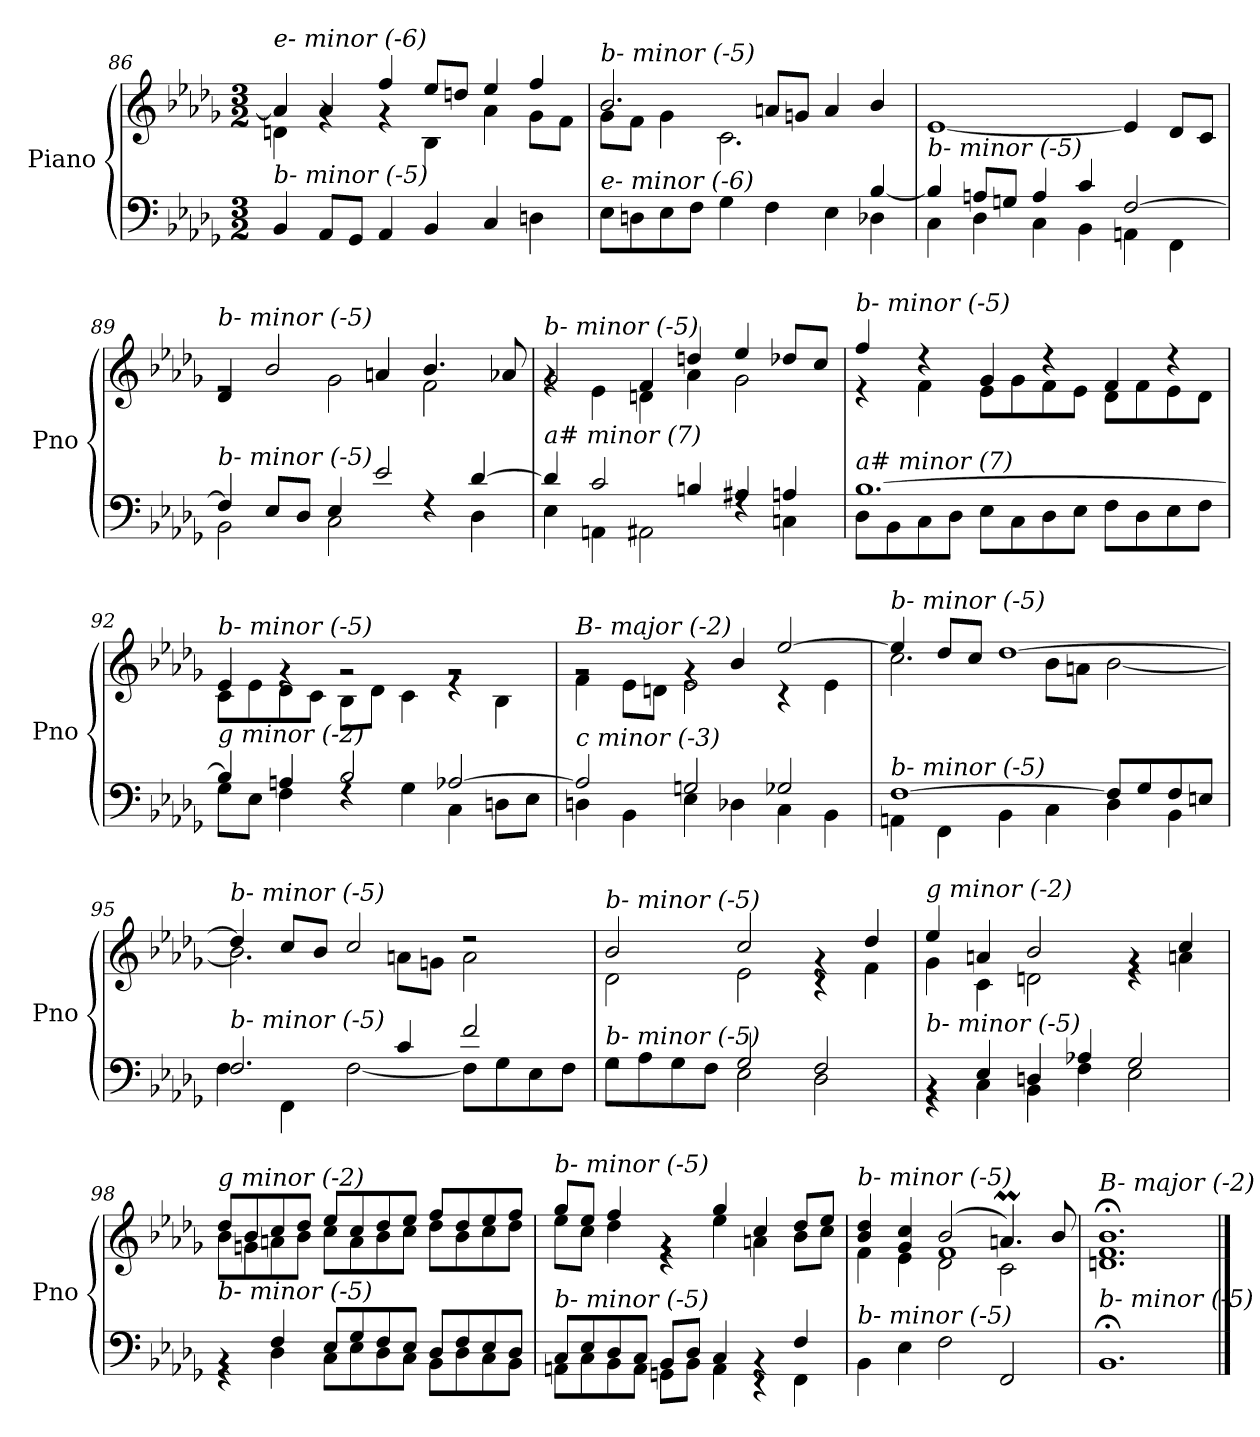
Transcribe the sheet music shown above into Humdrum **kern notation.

**kern	**kern
*part1	*part1
*staff2	*staff1
*I"Piano	*
*I'Pno	*
*clefF4	*clefG2
*k[b-e-a-d-g-]	*k[b-e-a-d-g-]
*M3/2	*M3/2
=86	=86
*	*^
!	!LO:TX:i:t=e- minor (-6)	!
!LO:TX:i:t=b- minor (-5)	!	!
4BB-/	4a-/]	4dn\
8AA-/L	4a-/	4rg
8GG-/J	.	.
4AA-/	4ff/	4rg
4BB-/	8ee-/L	4B-\
.	8ddn/J	.
4C/	4ee-/	4a-\
4Dn\	4ff/	8g-\L
.	.	8f\J
=87	=87	=87
*^	*	*^
*	*^	*	*	*
!	!	!	!LO:TX:i:t=b- minor (-5)	!	!
!LO:TX:i:t=e- minor (-6)	!	!	!	!	!
1ryy	8E-\L	1ryy	2.b-/	8g-\L	1ryy
.	8Dn\	.	.	8f\J	.
.	8E-\	.	.	4g-\	.
.	8F\J	.	.	.	.
.	4G-\	.	.	2.c\	.
.	4F\	.	8an/L	.	.
.	.	.	8gn/J	.	.
4ryy	4E-\	4ryy	4a/	.	4ryy
4ryy	[4B-/	4D-X\	4b-/	4ryy	4ryy
!!LO:LB:g=z
=88	=88	=88	=88	=88	=88
!	!	!	!LO:TX:i:t=b- minor (-5)	!	!
!LO:TX:i:t=b- minor (-5)	!	!	!	!	!
*	*v	*v	*	*	*
*	*	*v	*v	*v
4B-/]	4C\	[1e-
8An/L	4D-\	.
8Gn/J	.	.
4A/	4C\	.
4c/	4BB-\	.
[2F/	4AAn\	4e-/]
.	4FF\	8d-/L
.	.	8c/J
=89	=89	=89
*	*	*^
!	!	!LO:TX:i:t=b- minor (-5)	!
!LO:TX:i:t=b- minor (-5)	!	!	!
4F/]	2BB-\	4d-/	2re
8E-/L	.	2b-/	.
8D-/J	.	.	.
4E-/	2C\	.	2g-\
2e-/	.	4an/	.
.	4rF	4.b-/	2f\
[4d-/	4D-\	.	.
.	.	8a-X/	.
=90	=90	=90	=90
!	!	!LO:TX:i:t=b- minor (-5)	!
!LO:TX:i:t=a# minor (7)	!	!	!
4d-/]	4E-\	2g-/	4rg
2c/	4AAn\	.	4e-\
.	2AA#Xi\	4f/	4dn\
4Bni/	.	4ddn/	4a-\
4A#Xi/	4rF	4ee-/	2g-\
4An/	4Cn\	8dd-X/L	.
.	.	8cc/J	.
=91	=91	=91	=91
!	!	!LO:TX:i:t=b- minor (-5)	!
!LO:TX:i:t=a# minor (7)	!	!	!
[1.B-	8D-\L	4ff/	4r
.	8BB-\	.	.
.	8C\	4r	4f\
.	8D-\J	.	.
.	8E-\L	4g-/	8e-\L
.	8C\	.	8g-\
.	8D-\	4r	8f\
.	8E-\J	.	8e-\J
.	8F\L	4f/	8d-\L
.	8D-\	.	8f\
.	8E-\	4r	8e-\
.	8F\J	.	8d-\J
!!LO:PB:g=z	!!
=92	=92	=92	=92
!	!	!LO:TX:i:t=b- minor (-5)	!
!LO:TX:i:t=g minor (-2)	!	!	!
4B-/]	8G-\L	4e-/	8c\L
.	8E-\J	.	8e-\
4An/	4F\	4rg	8d-\
.	.	.	8c\J
2B-/	4rF	2rg	8B-\L
.	.	.	8d-\J
.	4G-\	.	4c\
[2A-X/	4C\	2rg	4re
.	8Dn\L	.	4B-\
.	8E-\J	.	.
=93	=93	=93	=93
!	!	!LO:TX:i:t=B- major (-2)	!
!LO:TX:i:t=c minor (-3)	!	!	!
2A-/]	4Dn\	2rg	4f\
.	4BB-\	.	8e-\L
.	.	.	8dn\J
2Gn/	4E-\	4rg	2e-\
.	4D-X\	4b-/	.
2G-X/	4C\	[2ee-/	4r
.	4BB-\	.	4e-\
=94	=94	=94	=94
!	!	!LO:TX:i:t=b- minor (-5)	!
!LO:TX:i:t=b- minor (-5)	!	!	!
[1F	4AAn\	4ee-/]	2.cc\
.	4FF\	8dd-/L	.
.	.	8cc/J	.
.	4BB-\	[1dd-	.
.	4C\	.	8b-\L
.	.	.	8an\J
8F/L]	4D-\	.	[2b-\
8G-/	.	.	.
8F/	4BB-\	.	.
8En/J	.	.	.
=95	=95	=95	=95
!	!	!LO:TX:i:t=b- minor (-5)	!
!LO:TX:i:t=b- minor (-5)	!	!	!
2.F/	4F\	4dd-/]	2.b-\]
.	4FF\	8cc/L	.
.	.	8b-/J	.
.	[2F\	2cc/	.
4c/	.	.	8an\L
.	.	.	8gn\J
2f/	8F\L]	2r	2a\
.	8G-\	.	.
.	8E-\	.	.
.	8F\J	.	.
!!LO:LB:g=z	!!
=96	=96	=96	=96
!	!	!LO:TX:i:t=b- minor (-5)	!
!LO:TX:i:t=b- minor (-5)	!	!	!
2rF	8G-\L	2b-/	2d-\
.	8A-\	.	.
.	8G-\	.	.
.	8F\J	.	.
2G-/	2E-\	2cc/	2e-\
2F/	2D-\	4rg	4r
.	.	4dd-/	4f\
=97	=97	=97	=97
!	!	!LO:TX:i:t=g minor (-2)	!
!LO:TX:i:t=b- minor (-5)	!	!	!
4rBB	4r	4ee-/	4g-\
4E-/	4C\	4an/	4c\
4Dn/	4BB-\	2b-/	2dn\
4A-X/	4F\	.	.
2G-/	2E-\	4rg	4r
.	.	4cc/	4an\
=98	=98	=98	=98
!	!	!LO:TX:i:t=g minor (-2)	!
!LO:TX:i:t=b- minor (-5)	!	!	!
4rBB	4r	8dd-/L	8b-\L
.	.	8b-/	8gn\
4F/	4D-\	8cc/	8an\
.	.	8dd-/J	8b-\J
8E-/L	8C\L	8ee-/L	8cc\L
8G-/	8E-\	8cc/	8a\
8F/	8D-\	8dd-/	8b-\
8E-/J	8C\J	8ee-/J	8cc\J
8D-/L	8BB-\L	8ff/L	8dd-\L
8F/	8D-\	8dd-/	8b-\
8E-/	8C\	8ee-/	8cc\
8D-/J	8BB-\J	8ff/J	8dd-\J
=99	=99	=99	=99
!	!	!LO:TX:i:t=b- minor (-5)	!
!LO:TX:i:t=b- minor (-5)	!	!	!
8C/L	8AAn\L	8gg-/L	8ee-\L
8E-/	8C\	8ee-/J	8cc\J
8D-/	8BB-\	4ff/	4dd-\
8C/J	8AA\J	.	.
8BB-/L	8GGn\L	4rg	4r
8D-/J	8BB-\J	.	.
4C/	4AA\	4gg-/	4ee-\
4rBB	4r	4cc/	4an\
4F/	4FF\	8dd-/L	8b-\L
.	.	8ee-/J	8cc\J
=100	=100	=100	=100
*	*	*	*^
!	!	!LO:TX:i:t=b- minor (-5)	!	!
!LO:TX:i:t=b- minor (-5)	!	!	!	!
2ryy	4BB-\	4b-/ 4dd-/	4f\	2ryy
.	4E-\	4g-/ 4cc/	4e-\	.
1ryy	2F\	(2b-/	2d-\	1f
.	2FF/	4.anm/)	2c\	.
.	.	8b-/	.	.
*v	*v	*	*	*
*	*v	*v	*v
=101	=101
!	!LO:TX:i:t=B- major (-2)
!LO:TX:i:t=b- minor (-5)	!
1.BB-;	1.dn;< 1.f;< 1.b-;<
==	==
*-	*-
